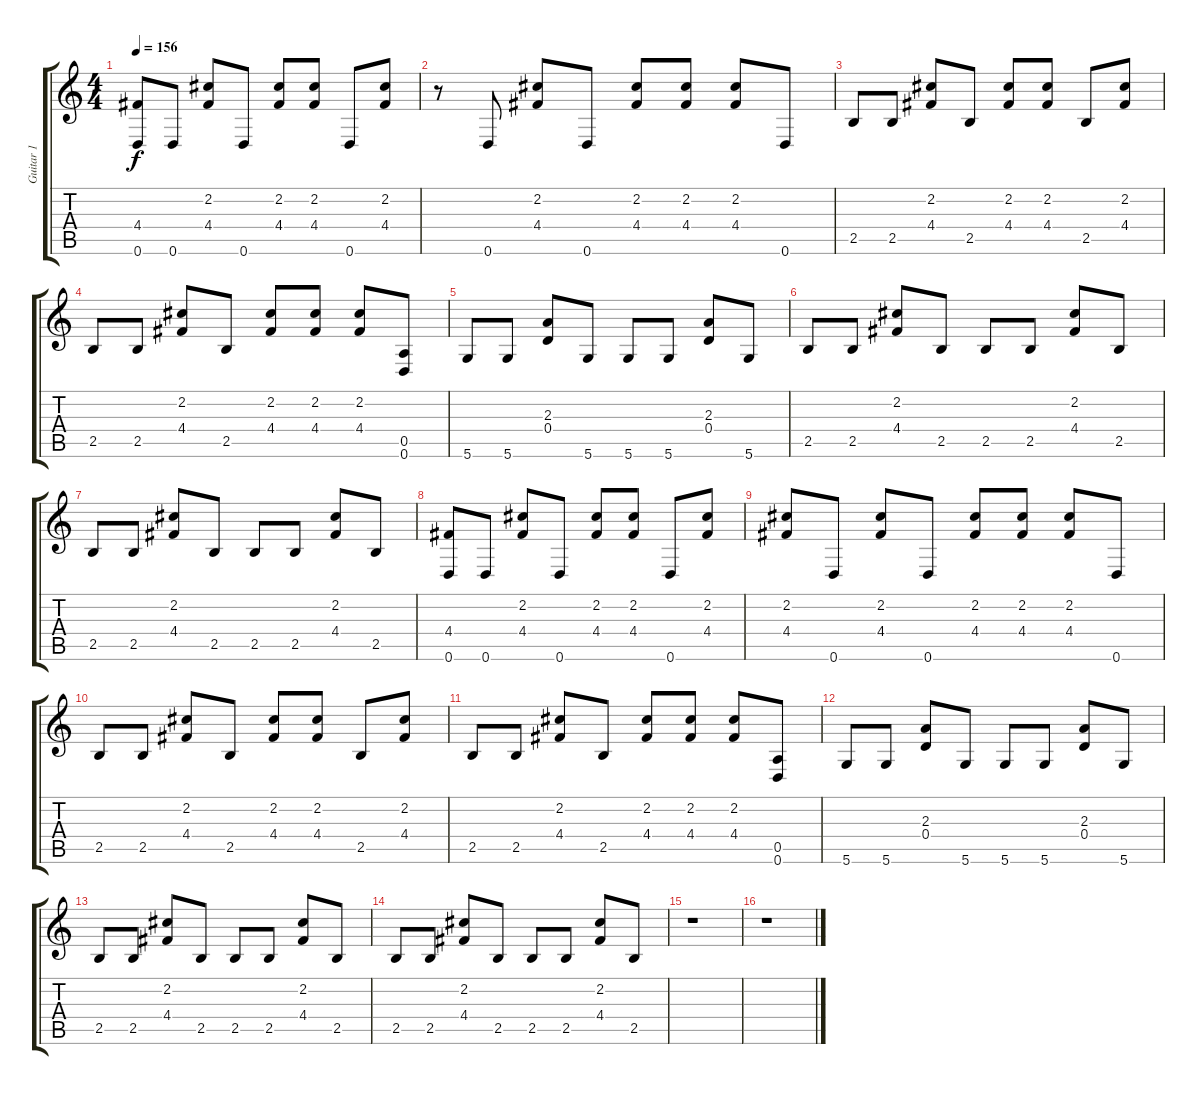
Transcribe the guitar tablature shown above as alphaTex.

\track ("Guitar 1" "Guitar 1") {instrument acousticguitarsteel}
\staff {score tabs}
\tuning (E4 B3 G3 D3 A2 D2) {hide}
\ts (4 4)
\tempo 156
\clef g2
\ks c
(4.4 0.6).8{dy f instrument acousticguitarsteel} 0.6.8 (2.2 4.4).8 0.6.8 (2.2 4.4).8 (2.2 4.4).8 0.6.8 (2.2 4.4).8 |
r.8 0.6.8 (2.2 4.4).8 0.6.8 (2.2 4.4).8 (2.2 4.4).8 (2.2 4.4).8 0.6.8 |
2.5.8 2.5.8 (2.2 4.4).8 2.5.8 (2.2 4.4).8 (2.2 4.4).8 2.5.8 (2.2 4.4).8 |
2.5.8 2.5.8 (2.2 4.4).8 2.5.8 (2.2 4.4).8 (2.2 4.4).8 (2.2 4.4).8 (0.5 0.6).8 |
5.6.8 5.6.8 (2.3 0.4).8 5.6.8 5.6.8 5.6.8 (2.3 0.4).8 5.6.8 |
2.5.8 2.5.8 (2.2 4.4).8 2.5.8 2.5.8 2.5.8 (2.2 4.4).8 2.5.8 |
2.5.8 2.5.8 (2.2 4.4).8 2.5.8 2.5.8 2.5.8 (2.2 4.4).8 2.5.8 |
(4.4 0.6).8 0.6.8 (2.2 4.4).8 0.6.8 (2.2 4.4).8 (2.2 4.4).8 0.6.8 (2.2 4.4).8 |
(2.2 4.4).8 0.6.8 (2.2 4.4).8 0.6.8 (2.2 4.4).8 (2.2 4.4).8 (2.2 4.4).8 0.6.8 |
2.5.8 2.5.8 (2.2 4.4).8 2.5.8 (2.2 4.4).8 (2.2 4.4).8 2.5.8 (2.2 4.4).8 |
2.5.8 2.5.8 (2.2 4.4).8 2.5.8 (2.2 4.4).8 (2.2 4.4).8 (2.2 4.4).8 (0.5 0.6).8 |
5.6.8 5.6.8 (2.3 0.4).8 5.6.8 5.6.8 5.6.8 (2.3 0.4).8 5.6.8 |
2.5.8 2.5.8 (2.2 4.4).8 2.5.8 2.5.8 2.5.8 (2.2 4.4).8 2.5.8 |
2.5.8 2.5.8 (2.2 4.4).8 2.5.8 2.5.8 2.5.8 (2.2 4.4).8 2.5.8 |
r.1 |
r.1
